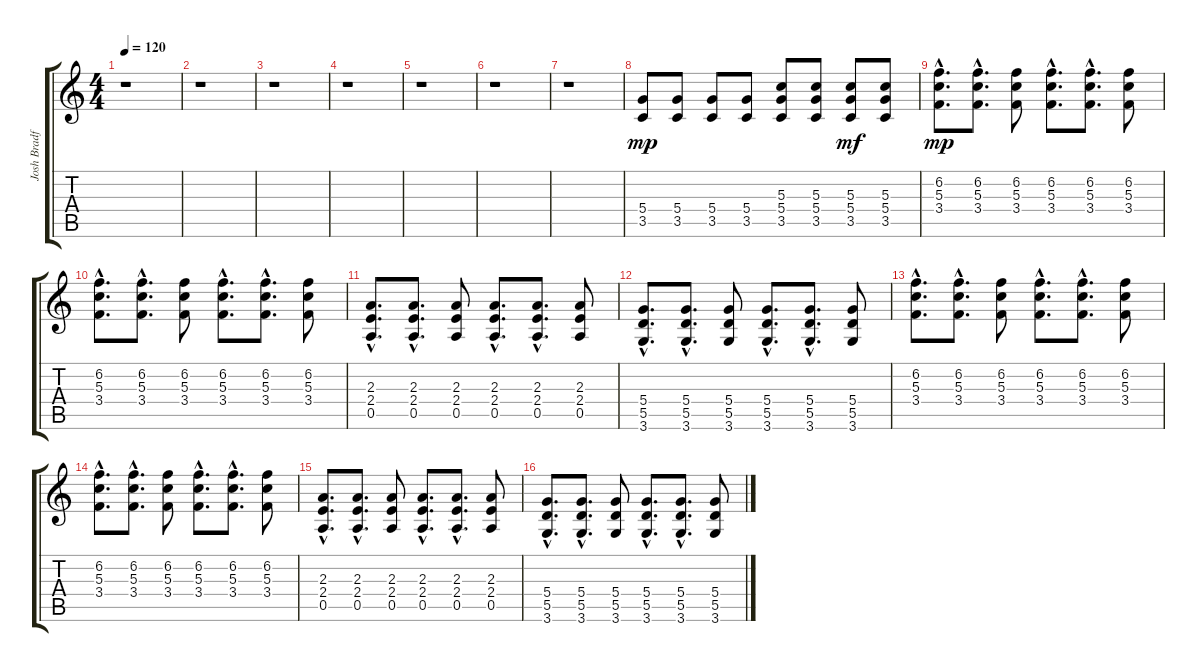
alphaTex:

\track ("Josh Bradford" "Josh Bradf") {instrument distortionguitar}
\staff {score tabs}
\tuning (E4 B3 G3 D3 A2 E2) {hide}
\ts (4 4)
\tempo 120
\clef g2
\ks c
r.1{dy mp} |
r.1 |
r.1 |
r.1 |
r.1 |
r.1 |
r.1 |
(5.4 3.5).8 (5.4 3.5).8 (5.4 3.5).8 (5.4 3.5).8 (5.3 5.4 3.5).8 (5.3 5.4 3.5).8 (5.3 5.4 3.5).8{dy mf} (5.3 5.4 3.5).8 |
(6.2{hac} 5.3{hac} 3.4{hac}).8{d dy mp} (6.2{hac} 5.3{hac} 3.4{hac}).8{d} (6.2 5.3 3.4).8 (6.2{hac} 5.3{hac} 3.4{hac}).8{d} (6.2{hac} 5.3{hac} 3.4{hac}).8{d} (6.2 5.3 3.4).8 |
(6.2{hac} 5.3{hac} 3.4{hac}).8{d} (6.2{hac} 5.3{hac} 3.4{hac}).8{d} (6.2 5.3 3.4).8 (6.2{hac} 5.3{hac} 3.4{hac}).8{d} (6.2{hac} 5.3{hac} 3.4{hac}).8{d} (6.2 5.3 3.4).8 |
(2.3{hac} 2.4{hac} 0.5{hac}).8{d} (2.3{hac} 2.4{hac} 0.5{hac}).8{d} (2.3 2.4 0.5).8 (2.3{hac} 2.4{hac} 0.5{hac}).8{d} (2.3{hac} 2.4{hac} 0.5{hac}).8{d} (2.3 2.4 0.5).8 |
(5.4{hac} 5.5{hac} 3.6{hac}).8{d} (5.4{hac} 5.5{hac} 3.6{hac}).8{d} (5.4 5.5 3.6).8 (5.4{hac} 5.5{hac} 3.6{hac}).8{d} (5.4{hac} 5.5{hac} 3.6{hac}).8{d} (5.4 5.5 3.6).8 |
(6.2{hac} 5.3{hac} 3.4{hac}).8{d} (6.2{hac} 5.3{hac} 3.4{hac}).8{d} (6.2 5.3 3.4).8 (6.2{hac} 5.3{hac} 3.4{hac}).8{d} (6.2{hac} 5.3{hac} 3.4{hac}).8{d} (6.2 5.3 3.4).8 |
(6.2{hac} 5.3{hac} 3.4{hac}).8{d} (6.2{hac} 5.3{hac} 3.4{hac}).8{d} (6.2 5.3 3.4).8 (6.2{hac} 5.3{hac} 3.4{hac}).8{d} (6.2{hac} 5.3{hac} 3.4{hac}).8{d} (6.2 5.3 3.4).8 |
(2.3{hac} 2.4{hac} 0.5{hac}).8{d} (2.3{hac} 2.4{hac} 0.5{hac}).8{d} (2.3 2.4 0.5).8 (2.3{hac} 2.4{hac} 0.5{hac}).8{d} (2.3{hac} 2.4{hac} 0.5{hac}).8{d} (2.3 2.4 0.5).8 |
(5.4{hac} 5.5{hac} 3.6{hac}).8{d} (5.4{hac} 5.5{hac} 3.6{hac}).8{d} (5.4 5.5 3.6).8 (5.4{hac} 5.5{hac} 3.6{hac}).8{d} (5.4{hac} 5.5{hac} 3.6{hac}).8{d} (5.4 5.5 3.6).8
